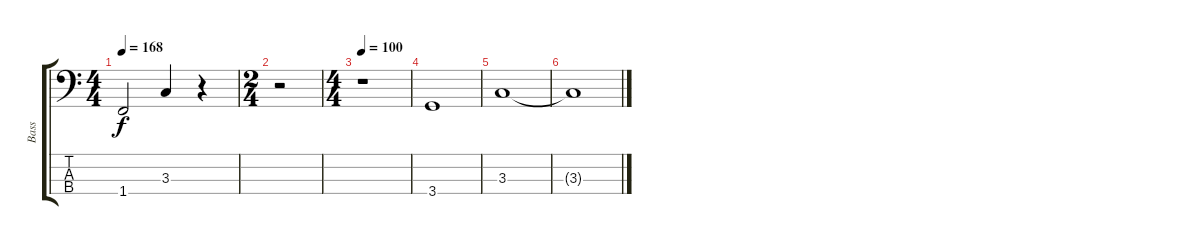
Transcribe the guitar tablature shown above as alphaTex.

\track ("Bass" "Bass") {instrument electricbassfinger}
\staff {score tabs}
\tuning (G2 D2 A1 E1) {hide}
\ts (4 4)
\tempo 168
\clef f4
\ks c
1.4.2{dy f} 3.3.4 r.4 |
\ts (2 4)
r.2 |
\ts (4 4)
\tempo 100
r.1 |
3.4.1 |
3.3.1 |
3.3{t}.1
